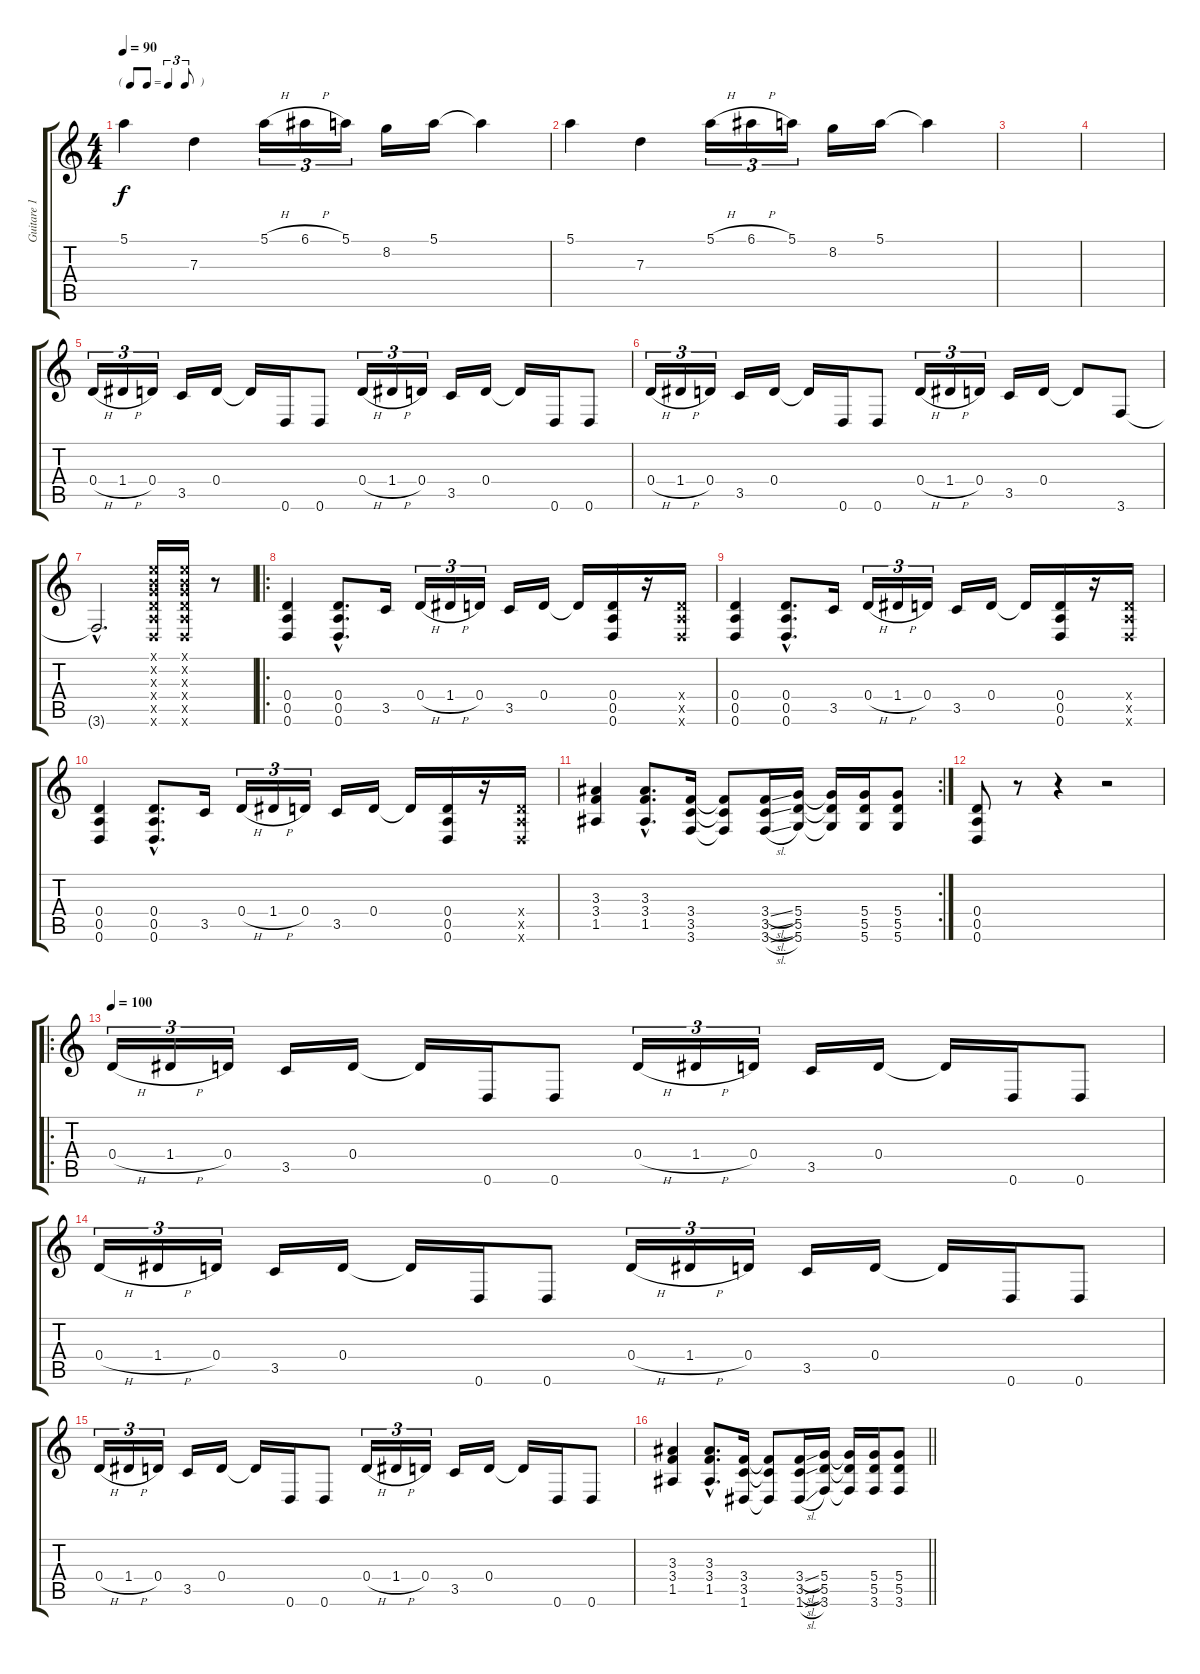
\track ("Guitare 1" "Guitare 1") {instrument distortionguitar}
\staff {score tabs}
\tuning (E4 B3 G3 D3 A2 D2) {hide}
\ts (4 4)
\tf triplet8th
\tempo 90
\clef g2
\ks c
5.1.4{dy f} 7.3.4 5.1{h}.16{tu (3 2)} 6.1{h}.16{tu (3 2)} 5.1.16{tu (3 2)} 8.2.16 5.1.16 5.1{t}.4 |
5.1.4 7.3.4 5.1{h}.16{tu (3 2)} 6.1{h}.16{tu (3 2)} 5.1.16{tu (3 2)} 8.2.16 5.1.16 5.1{t}.4 |
|
|
0.4{h}.16{tu (3 2)} 1.4{h}.16{tu (3 2)} 0.4.16{tu (3 2)} 3.5.16 0.4.16 0.4{t}.16 0.6.16 0.6.8 0.4{h}.16{tu (3 2)} 1.4{h}.16{tu (3 2)} 0.4.16{tu (3 2)} 3.5.16 0.4.16 0.4{t}.16 0.6.16 0.6.8 |
0.4{h}.16{tu (3 2)} 1.4{h}.16{tu (3 2)} 0.4.16{tu (3 2)} 3.5.16 0.4.16 0.4{t}.16 0.6.16 0.6.8 0.4{h}.16{tu (3 2)} 1.4{h}.16{tu (3 2)} 0.4.16{tu (3 2)} 3.5.16 0.4.16 0.4{t}.8 3.6.8 |
3.6{hac t}.2{d} (0.1{x} 0.2{x} 0.3{x} 0.4{x} 0.5{x} 0.6{x}).16 (0.1{x} 0.2{x} 0.3{x} 0.4{x} 0.5{x} 0.6{x}).16 r.8 |
\ro
(0.4 0.5 0.6).4 (0.4{hac} 0.5{hac} 0.6{hac}).8{d} 3.5.16 0.4{h}.16{tu (3 2)} 1.4{h}.16{tu (3 2)} 0.4.16{tu (3 2)} 3.5.16 0.4.16 0.4{t}.16 (0.4 0.5 0.6).16 r.16 (0.4{x} 0.5{x} 0.6{x}).16 |
(0.4 0.5 0.6).4 (0.4{hac} 0.5{hac} 0.6{hac}).8{d} 3.5.16 0.4{h}.16{tu (3 2)} 1.4{h}.16{tu (3 2)} 0.4.16{tu (3 2)} 3.5.16 0.4.16 0.4{t}.16 (0.4 0.5 0.6).16 r.16 (0.4{x} 0.5{x} 0.6{x}).16 |
(0.4 0.5 0.6).4 (0.4{hac} 0.5{hac} 0.6{hac}).8{d} 3.5.16 0.4{h}.16{tu (3 2)} 1.4{h}.16{tu (3 2)} 0.4.16{tu (3 2)} 3.5.16 0.4.16 0.4{t}.16 (0.4 0.5 0.6).16 r.16 (0.4{x} 0.5{x} 0.6{x}).16 |
\rc 2
(3.3 3.4 1.5).4 (3.3{hac} 3.4{hac} 1.5{hac}).8{d} (3.4 3.5 3.6).16 (3.4{t} 3.5{t} 3.6{t}).8 (3.4{sl} 3.5{sl} 3.6{sl}).16 (5.4 5.5 5.6).16 (5.4{t} 5.5{t} 5.6{t}).16 (5.4 5.5 5.6).16 (5.4 5.5 5.6).8 |
(0.4 0.5 0.6).8 r.8 r.4 r.2 |
\ro
\tempo 100
0.4{h}.16{tu (3 2)} 1.4{h}.16{tu (3 2)} 0.4.16{tu (3 2)} 3.5.16 0.4.16 0.4{t}.16 0.6.16 0.6.8 0.4{h}.16{tu (3 2)} 1.4{h}.16{tu (3 2)} 0.4.16{tu (3 2)} 3.5.16 0.4.16 0.4{t}.16 0.6.16 0.6.8 |
0.4{h}.16{tu (3 2)} 1.4{h}.16{tu (3 2)} 0.4.16{tu (3 2)} 3.5.16 0.4.16 0.4{t}.16 0.6.16 0.6.8 0.4{h}.16{tu (3 2)} 1.4{h}.16{tu (3 2)} 0.4.16{tu (3 2)} 3.5.16 0.4.16 0.4{t}.16 0.6.16 0.6.8 |
0.4{h}.16{tu (3 2)} 1.4{h}.16{tu (3 2)} 0.4.16{tu (3 2)} 3.5.16 0.4.16 0.4{t}.16 0.6.16 0.6.8 0.4{h}.16{tu (3 2)} 1.4{h}.16{tu (3 2)} 0.4.16{tu (3 2)} 3.5.16 0.4.16 0.4{t}.16 0.6.16 0.6.8 |
\barLineRight lightlight
(3.3 3.4 1.5).4 (3.3{hac} 3.4{hac} 1.5{hac}).8{d} (3.4 3.5 1.6).16 (3.4{t} 3.5{t} 1.6{t}).8 (3.4{sl} 3.5{sl} 1.6{sl}).16 (5.4 5.5 3.6).16 (5.4{t} 5.5{t} 3.6{t}).16 (5.4 5.5 3.6).16 (5.4 5.5 3.6).8
